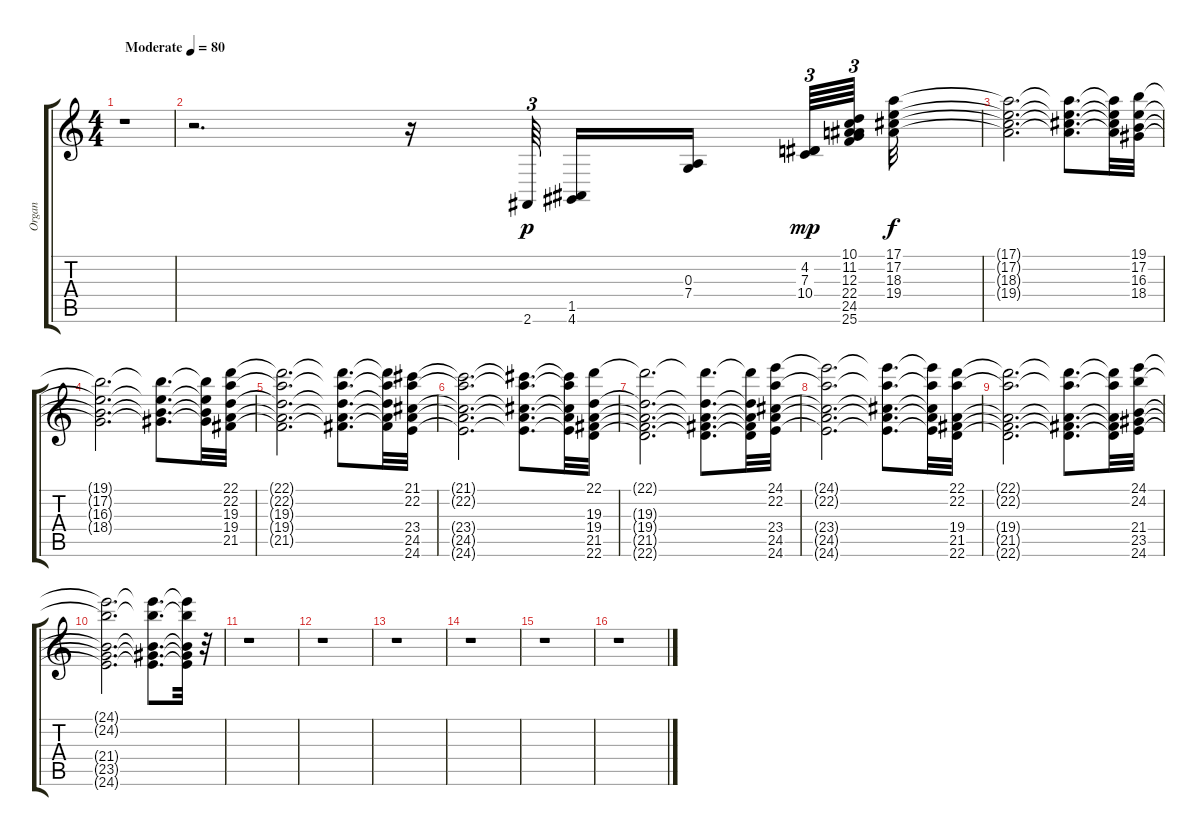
\track ("Organ   " "Organ   ") {instrument rockorgan}
\staff {score tabs}
\tuning (E4 B3 G3 D3 A2 E2) {hide}
\ts (4 4)
\tempo (80 "Moderate")
\clef g2
\ks c
r.1{dy p instrument rockorgan} |
r.2{d} r.16 2.6.64{tu (3 2) beam splitsecondary} (1.5 4.6).16 (0.3 7.4).16{beam splitsecondary} (4.2 7.3 10.4).64{tu (3 2) dy mp} (10.1 11.2 12.3 22.4 24.5 25.6).64{tu (3 2) beam splitsecondary} (17.1 17.2 18.3 19.4).32{dy f} |
(17.1{t} 17.2{t} 18.3{t} 19.4{t}).2{d} (17.1{t} 17.2{t} 18.3{t} 19.4{t}).8{d} (17.1{t} 17.2{t} 18.3{t} 19.4{t}).32 (19.1 17.2 16.3 18.4).32 |
(19.1{t} 17.2{t} 16.3{t} 18.4{t}).2{d} (19.1{t} 17.2{t} 16.3{t} 18.4{t}).8{d} (19.1{t} 17.2{t} 16.3{t} 18.4{t}).32 (22.1 22.2 19.3 19.4 21.5).32 |
(22.1{t} 22.2{t} 19.3{t} 19.4{t} 21.5{t}).2{d} (22.1{t} 22.2{t} 19.3{t} 19.4{t} 21.5{t}).8{d} (22.1{t} 22.2{t} 19.3{t} 19.4{t} 21.5{t}).32 (21.1 22.2 23.4 24.5 24.6).32 |
(21.1{t} 22.2{t} 23.4{t} 24.5{t} 24.6{t}).2{d} (21.1{t} 22.2{t} 23.4{t} 24.5{t} 24.6{t}).8{d} (21.1{t} 22.2{t} 23.4{t} 24.5{t} 24.6{t}).32 (22.1 19.3 19.4 21.5 22.6).32 |
(22.1{t} 19.3{t} 19.4{t} 21.5{t} 22.6{t}).2{d} (22.1{t} 19.3{t} 19.4{t} 21.5{t} 22.6{t}).8{d} (22.1{t} 19.3{t} 19.4{t} 21.5{t} 22.6{t}).32 (24.1 22.2 23.4 24.5 24.6).32 |
(24.1{t} 22.2{t} 23.4{t} 24.5{t} 24.6{t}).2{d} (24.1{t} 22.2{t} 23.4{t} 24.5{t} 24.6{t}).8{d} (24.1{t} 22.2{t} 23.4{t} 24.5{t} 24.6{t}).32 (22.1 22.2 19.4 21.5 22.6).32 |
(22.1{t} 22.2{t} 19.4{t} 21.5{t} 22.6{t}).2{d} (22.1{t} 22.2{t} 19.4{t} 21.5{t} 22.6{t}).8{d} (22.1{t} 22.2{t} 19.4{t} 21.5{t} 22.6{t}).32 (24.1 24.2 21.4 23.5 24.6).32 |
(24.1{t} 24.2{t} 21.4{t} 23.5{t} 24.6{t}).2{d} (24.1{t} 24.2{t} 21.4{t} 23.5{t} 24.6{t}).8{d} (24.1{t} 24.2{t} 21.4{t} 23.5{t} 24.6{t}).32 r.32 |
r.1 |
r.1 |
r.1 |
r.1 |
r.1 |
r.1
